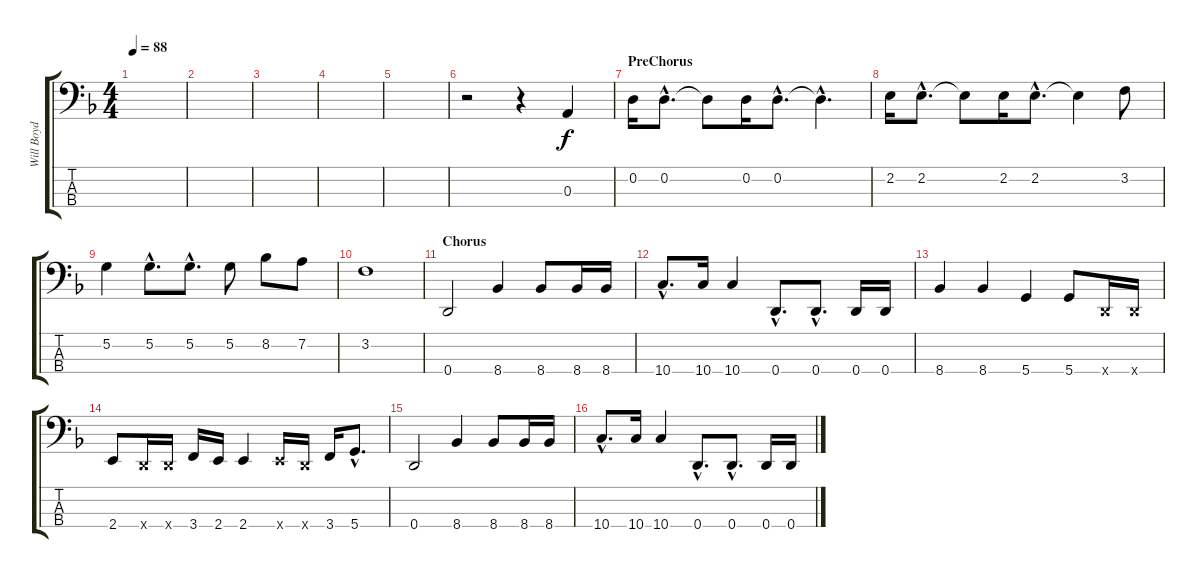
\track ("Will Boyd" "Will Boyd") {instrument electricbasspick}
\staff {score tabs}
\tuning (G2 D2 A1 D1) {hide}
\ts (4 4)
\tempo 88
\clef f4
\ks f
|
|
|
|
|
r.2 r.4 0.3.4 |
\section ("" "PreChorus")
0.2.16 0.2{hac}.8{d} 0.2{t}.8 0.2.16 0.2{hac}.8{d} 0.2{hac t}.4{d} |
2.2.16 2.2{hac}.8{d} 2.2{t}.8 2.2.16 2.2{hac}.8{d} 2.2{t}.4 3.2.8 |
5.2.4 5.2{hac}.8{d} 5.2{hac}.8{d} 5.2.8 8.2.8 7.2.8 |
3.2.1 |
\section ("" "Chorus")
0.4.2 8.4.4 8.4.8 8.4.16 8.4.16 |
10.4{hac}.8{d} 10.4.16 10.4.4 0.4{hac}.8{d} 0.4{hac}.8{d} 0.4.16 0.4.16 |
8.4.4 8.4.4 5.4.4 5.4.8 0.4{x}.16 0.4{x}.16 |
2.4.8 0.4{x}.16 0.4{x}.16 3.4.16 2.4.16 2.4.4 2.4{x}.16 0.4{x}.16 3.4.16 5.4{hac}.8{d} |
0.4.2 8.4.4 8.4.8 8.4.16 8.4.16 |
10.4{hac}.8{d} 10.4.16 10.4.4 0.4{hac}.8{d} 0.4{hac}.8{d} 0.4.16 0.4.16
